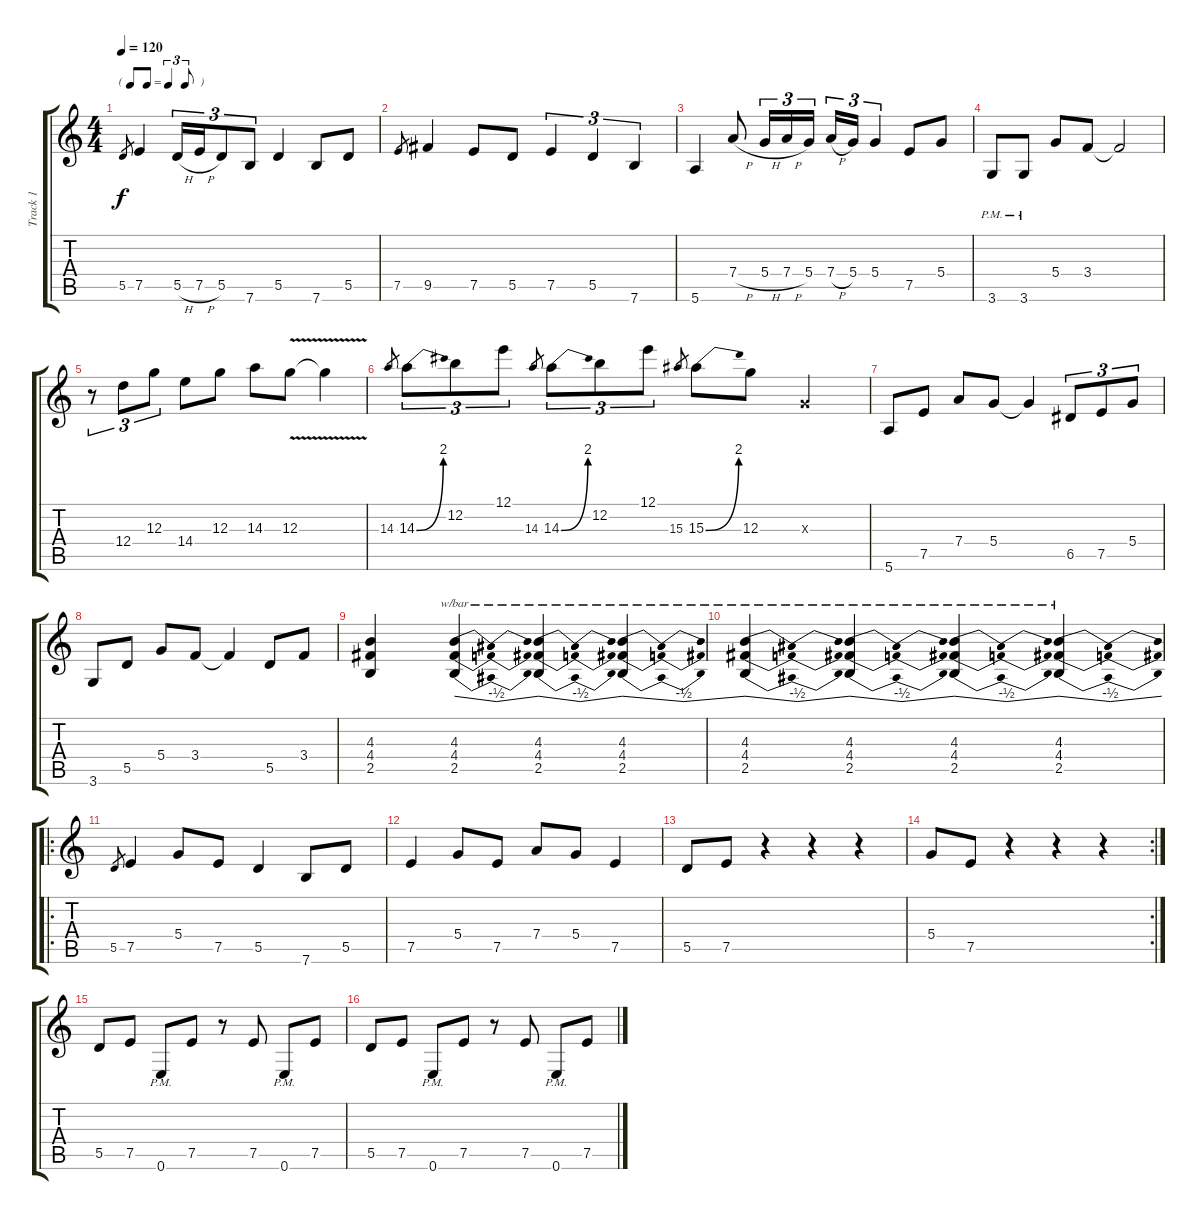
\track ("Track 1" "Track 1") {instrument distortionguitar}
\staff {score tabs}
\tuning (E4 B3 G3 D3 A2 E2) {hide}
\ts (4 4)
\tf triplet8th
\tempo 120
\clef g2
\ks c
5.5.8{gr dy f} 7.5.4 5.5{h}.16{tu (3 2)} 7.5{h}.16{tu (3 2)} 5.5.8{tu (3 2)} 7.6.8{tu (3 2)} 5.5.4 7.6.8 5.5.8 |
7.5.8{gr} 9.5.4 7.5.8 5.5.8 7.5.4{tu (3 2)} 5.5.4{tu (3 2)} 7.6.4{tu (3 2)} |
5.6.4 7.4{h}.8 5.4{h}.16{tu (3 2)} 7.4{h}.16{tu (3 2)} 5.4.16{tu (3 2)} 7.4{h}.16{tu (3 2)} 5.4.16{tu (3 2)} 5.4.4{tu (3 2)} 7.5.8 5.4.8 |
3.6{pm}.8 3.6{pm}.8 5.4.8 3.4.8 3.4{t}.2 |
r.8{tu (3 2)} 12.4.8{tu (3 2)} 12.3.8{tu (3 2)} 14.4.8 12.3.8 14.3.8 12.3{v}.8 12.3{t}.4 |
14.3.8{gr} 14.3{be (bend 0 0 60 8)}.8{tu (3 2)} 12.2.8{tu (3 2)} 12.1.8{tu (3 2)} 14.3.8{gr} 14.3{be (bend 0 0 60 8)}.8{tu (3 2)} 12.2.8{tu (3 2)} 12.1.8{tu (3 2)} 15.3.8{gr} 15.3{be (bend 0 0 60 8)}.8 12.3.8 0.3{x}.4 |
5.6.8 7.5.8 7.4.8 5.4.8 5.4{t}.4 6.5.8{tu (3 2)} 7.5.8{tu (3 2)} 5.4.8{tu (3 2)} |
3.6.8 5.5.8 5.4.8 3.4.8 3.4{t}.4 5.5.8 3.4.8 |
(4.3 4.4 2.5).4 (4.3 4.4 2.5).4{tbe (dip default 0 0 30 -2 60 0)} (4.3 4.4 2.5).4{tbe (dip default 0 0 30 -2 60 0)} (4.3 4.4 2.5).4{tbe (dip default 0 0 30 -2 60 0)} |
(4.3 4.4 2.5).4{tbe (dip default 0 0 30 -2 60 0)} (4.3 4.4 2.5).4{tbe (dip default 0 0 30 -2 60 0)} (4.3 4.4 2.5).4{tbe (dip default 0 0 30 -2 60 0)} (4.3 4.4 2.5).4{tbe (dip default 0 0 30 -2 60 0)} |
\ro
5.5.8{gr} 7.5.4 5.4.8 7.5.8 5.5.4 7.6.8 5.5.8 |
7.5.4 5.4.8 7.5.8 7.4.8 5.4.8 7.5.4 |
5.5.8 7.5.8 r.4 r.4 r.4 |
\rc 2
5.4.8 7.5.8 r.4 r.4 r.4 |
5.5.8 7.5.8 0.6{pm}.8 7.5.8 r.8 7.5.8 0.6{pm}.8 7.5.8 |
5.5.8 7.5.8 0.6{pm}.8 7.5.8 r.8 7.5.8 0.6{pm}.8 7.5.8
